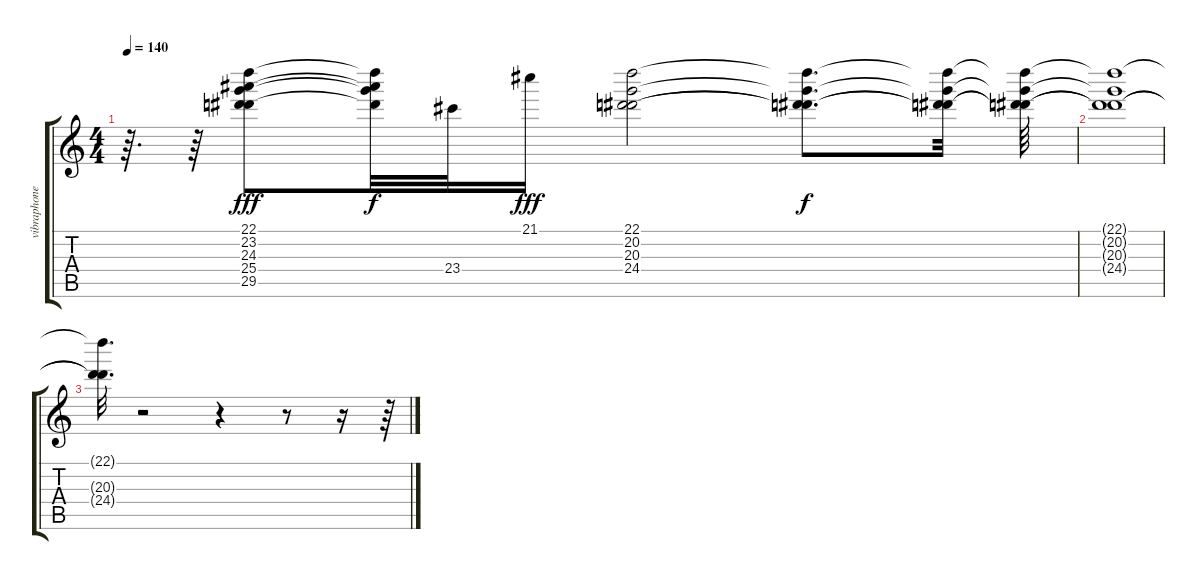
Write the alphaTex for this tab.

\track ("vibraphone" "vibraphone") {instrument electricguitarjazz}
\staff {score tabs}
\tuning (E4 B3 G3 D3 A2 E2) {hide}
\ts (4 4)
\tempo 140
\clef g2
\ks c
r.64{d dy ff} r.64 (22.1 23.2 24.3 25.4 29.5).8{dy fff} (22.1{t} 23.2{t} 24.3{t} 29.5{t}).32{dy f} 23.4.32 21.1.16{dy fff} (22.1 20.2 20.3 24.4).2 (22.1{t} 20.2{t} 20.3{t} 24.4{t}).8{d dy f} (22.1{t} 20.2{t} 20.3{t} 24.4{t}).32 (22.1{t} 20.2{t} 20.3{t} 24.4{t}).64 |
(22.1{t} 20.2{t} 20.3{t} 24.4{t}).1 |
(22.1{t} 20.3{t} 24.4{t}).32{d} r.2 r.4 r.8 r.16 r.64
